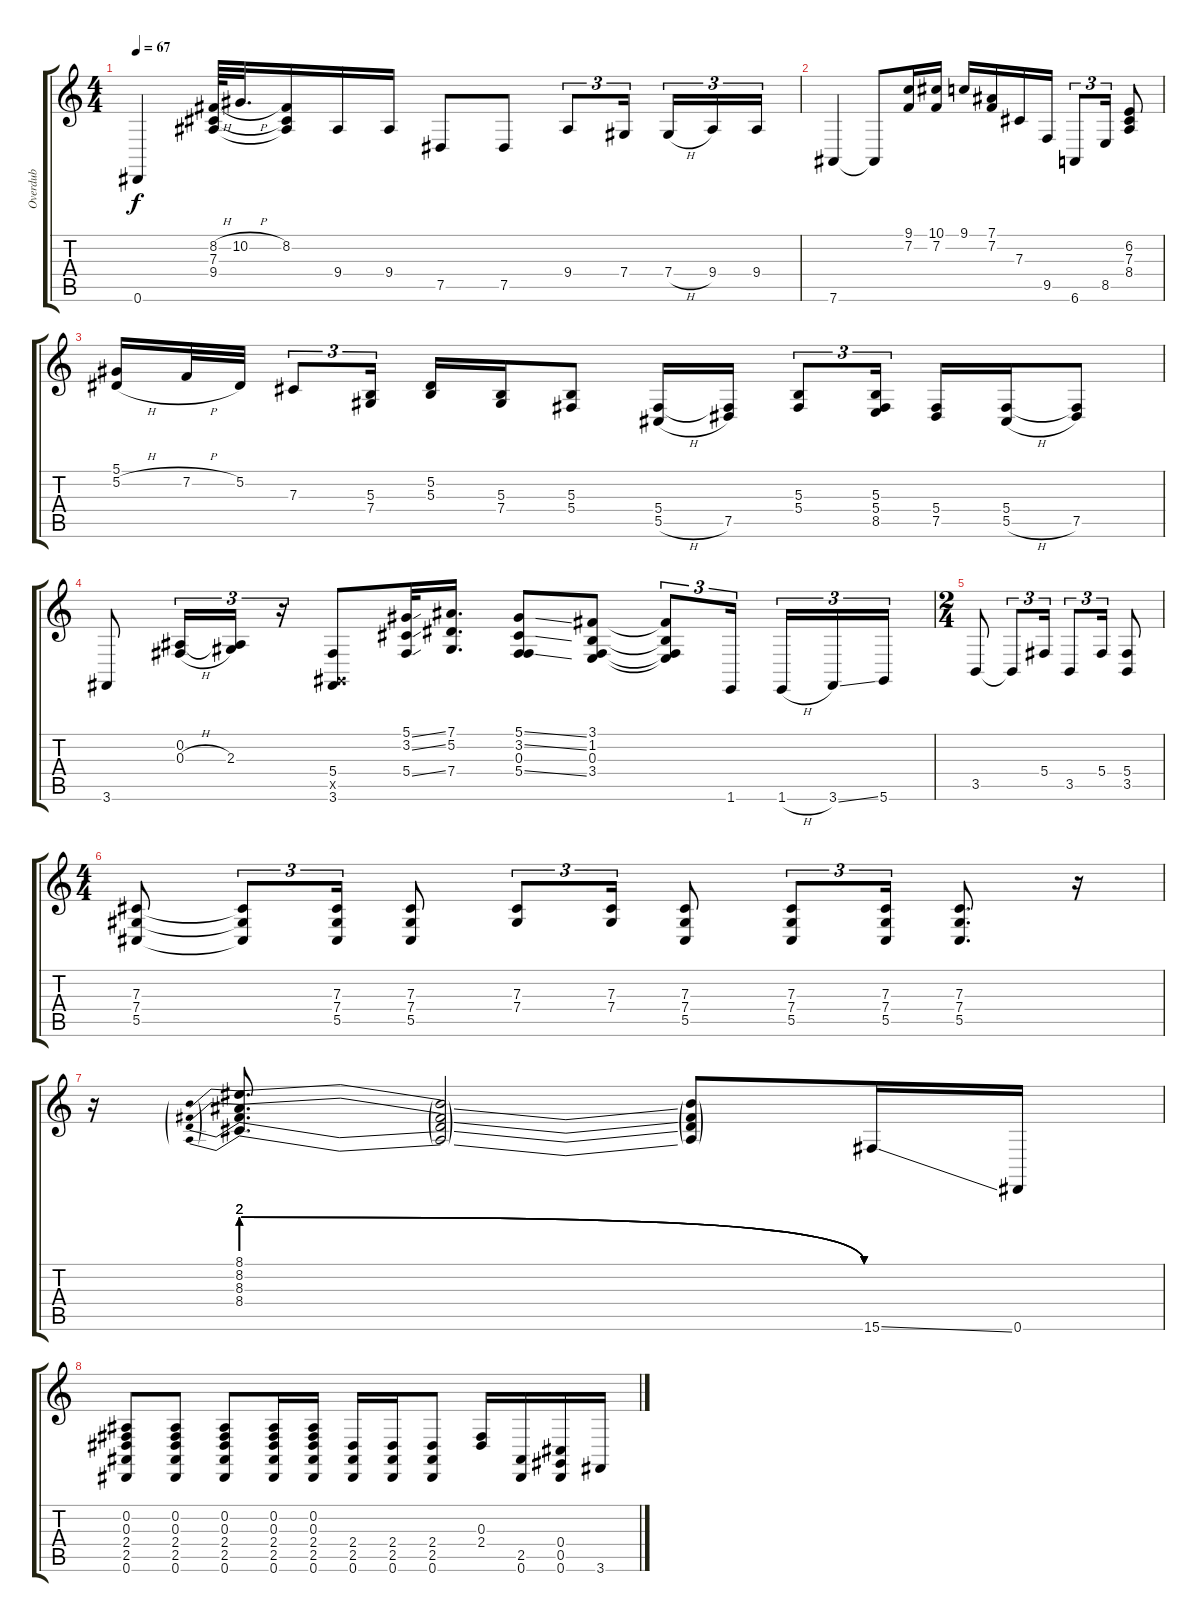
\track ("Overdub" "Overdub") {instrument pad5bowed}
\staff {score tabs}
\tuning (Eb4 Bb3 Gb3 Db3 Ab2 Eb2) {hide}
\ts (4 4)
\tempo 67
\clef g2
\ks c
0.6.4{dy f} (8.2{h} 7.3 9.4).64 10.2{h}.32{d} (8.2 7.3{t} 9.4{t}).16 9.4.16 9.4.16 7.5.8 7.5.8 9.4.8{tu (3 2)} 7.4.16{tu (3 2) beam splitsecondary} 7.4{h}.16{tu (3 2)} 9.4.16{tu (3 2)} 9.4.16{tu (3 2)} |
7.6.4 7.6{t}.8 (9.1 7.2).16 (10.1 7.2).16 9.1.16 (7.1 7.2).16 7.3.16 9.5.16 6.6.8{tu (3 2)} 8.5.16{tu (3 2)} (6.2 7.3 8.4).8 |
(5.1 5.2{h}).16 7.2{h}.32 5.2.32 7.3.8{tu (3 2)} (5.3 7.4).16{tu (3 2)} (5.2 5.3).16 (5.3 7.4).16 (5.3 5.4).8 (5.4 5.5{h}).16 (5.4{t} 7.5).16 (5.3 5.4).8{tu (3 2)} (5.3 5.4 8.5).16{tu (3 2)} (5.4 7.5).16 (5.4 5.5{h}).16 (5.4{t} 7.5).8 |
3.6.8 (0.2 0.3{h}).16{tu (3 2)} (0.2{t} 2.3).16{tu (3 2)} r.16{tu (3 2)} (5.4 0.5{x} 3.6).8 (5.1{ss} 3.2{ss} 5.4{ss}).32 (7.1 5.2 7.4).16{d} (5.1{ss} 3.2{ss} 0.3 5.4{ss}).8 (3.1 1.2 0.3 3.4).8 (3.1{t} 1.2{t} 0.3{t} 3.4{t}).8{tu (3 2)} 1.6.16{tu (3 2) beam splitsecondary} 1.6{h}.16{tu (3 2)} 3.6{ss}.16{tu (3 2)} 5.6.16{tu (3 2)} |
\ts (2 4)
3.5.8 3.5{t}.8{tu (3 2)} 5.4.16{tu (3 2)} 3.5.8{tu (3 2)} 5.4.16{tu (3 2)} (5.4 3.5).8 |
\ts (4 4)
(7.3 7.4 5.5).8 (7.3{t} 7.4{t} 5.5{t}).8{tu (3 2)} (7.3 7.4 5.5).16{tu (3 2)} (7.3 7.4 5.5).8 (7.3 7.4).8{tu (3 2)} (7.3 7.4).16{tu (3 2)} (7.3 7.4 5.5).8 (7.3 7.4 5.5).8{tu (3 2)} (7.3 7.4 5.5).16{tu (3 2)} (7.3 7.4 5.5).8{d} r.16 |
r.16 (8.1{be (prebendrelease 0 8 60 0)} 8.2{be (prebendrelease 0 8 60 0)} 8.3{be (prebendrelease 0 8 60 0)} 8.4{be (prebendrelease 0 8 60 0)}).8{d} (8.1{t} 8.2{t} 8.3{t} 8.4{t}).2 (8.1{t} 8.2{t} 8.3{t} 8.4{t}).8 15.6{ss}.16 0.6.16 |
(0.2 0.3 2.4 2.5 0.6).8 (0.2 0.3 2.4 2.5 0.6).8 (0.2 0.3 2.4 2.5 0.6).8 (0.2 0.3 2.4 2.5 0.6).16 (0.2 0.3 2.4 2.5 0.6).16 (2.4 2.5 0.6).16 (2.4 2.5 0.6).16 (2.4 2.5 0.6).8 (0.3 2.4).16 (2.5 0.6).16 (0.4 0.5 0.6).16 3.6.16
